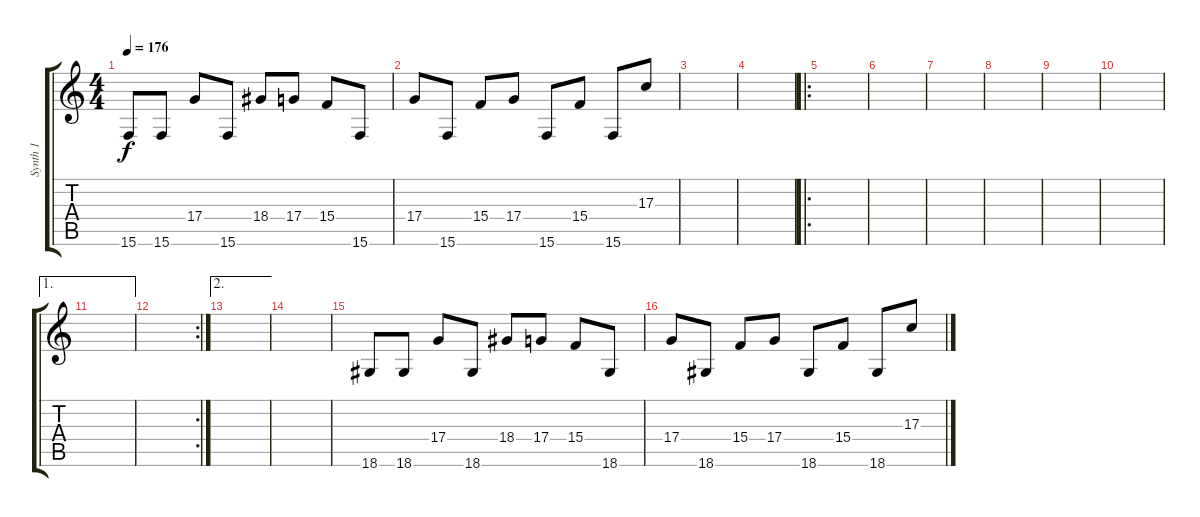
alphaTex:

\track ("Synth 1" "Synth 1") {instrument lead1square}
\staff {score tabs}
\tuning (E4 B3 G3 D3 A2 D2) {hide}
\ts (4 4)
\tempo 176
\clef g2
\ks c
15.6.8{dy f} 15.6.8 17.4.8 15.6.8 18.4.8 17.4.8 15.4.8 15.6.8 |
17.4.8 15.6.8 15.4.8 17.4.8 15.6.8 15.4.8 15.6.8 17.3.8 |
|
|
\ro
|
|
|
|
|
|
\ae 1
|
\rc 2
|
\ae 2
|
|
18.6.8 18.6.8 17.4.8 18.6.8 18.4.8 17.4.8 15.4.8 18.6.8 |
17.4.8 18.6.8 15.4.8 17.4.8 18.6.8 15.4.8 18.6.8 17.3.8
